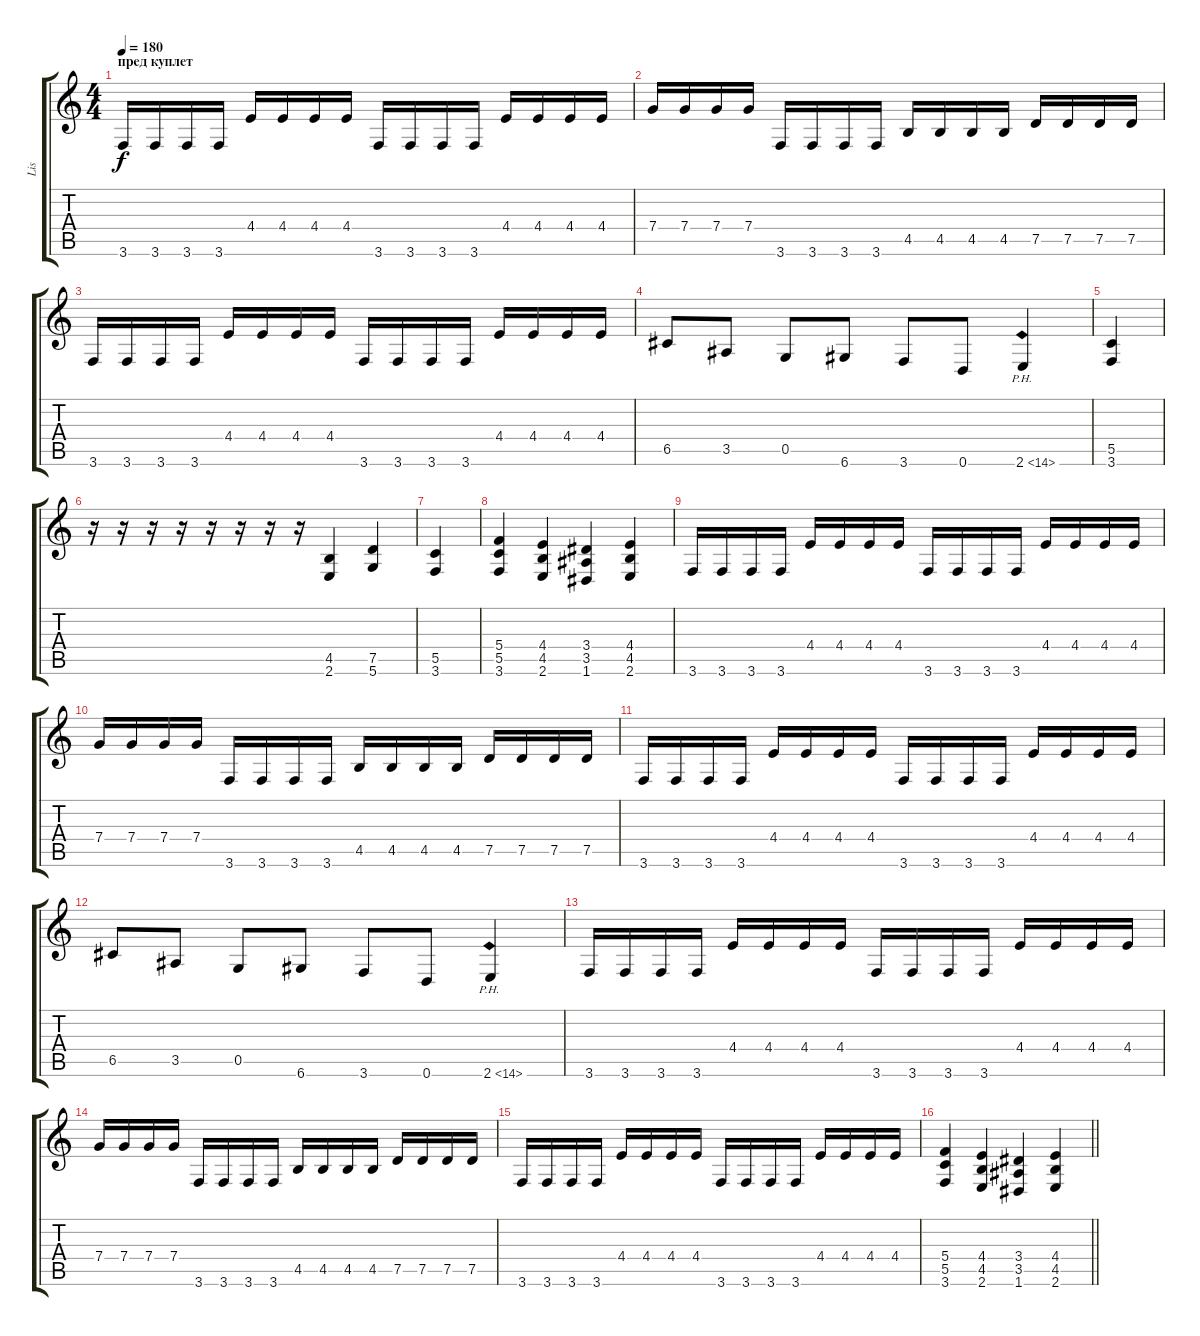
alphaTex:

\track ("Lis" "Lis") {instrument distortionguitar}
\staff {score tabs}
\tuning (D4 A3 F3 C3 G2 D2) {hide}
\ts (4 4)
\section ("" "пред куплет")
\tempo 180
\clef g2
\ks c
3.6.16{dy f} 3.6.16 3.6.16 3.6.16 4.4.16 4.4.16 4.4.16 4.4.16 3.6.16 3.6.16 3.6.16 3.6.16 4.4.16 4.4.16 4.4.16 4.4.16 |
7.4.16 7.4.16 7.4.16 7.4.16 3.6.16 3.6.16 3.6.16 3.6.16 4.5.16 4.5.16 4.5.16 4.5.16 7.5.16 7.5.16 7.5.16 7.5.16 |
3.6.16 3.6.16 3.6.16 3.6.16 4.4.16 4.4.16 4.4.16 4.4.16 3.6.16 3.6.16 3.6.16 3.6.16 4.4.16 4.4.16 4.4.16 4.4.16 |
6.5.8 3.5.8 0.5.8 6.6.8 3.6.8 0.6.8 2.6{ph 12}.4 |
(5.5 3.6).4 |
r.16 r.16 r.16 r.16 r.16 r.16 r.16 r.16 (4.5 2.6).4 (7.5 5.6).4 |
(5.5 3.6).4 |
(5.4 5.5 3.6).4 (4.4 4.5 2.6).4 (3.4 3.5 1.6).4 (4.4 4.5 2.6).4 |
3.6.16 3.6.16 3.6.16 3.6.16 4.4.16 4.4.16 4.4.16 4.4.16 3.6.16 3.6.16 3.6.16 3.6.16 4.4.16 4.4.16 4.4.16 4.4.16 |
7.4.16 7.4.16 7.4.16 7.4.16 3.6.16 3.6.16 3.6.16 3.6.16 4.5.16 4.5.16 4.5.16 4.5.16 7.5.16 7.5.16 7.5.16 7.5.16 |
3.6.16 3.6.16 3.6.16 3.6.16 4.4.16 4.4.16 4.4.16 4.4.16 3.6.16 3.6.16 3.6.16 3.6.16 4.4.16 4.4.16 4.4.16 4.4.16 |
6.5.8 3.5.8 0.5.8 6.6.8 3.6.8 0.6.8 2.6{ph 12}.4 |
3.6.16 3.6.16 3.6.16 3.6.16 4.4.16 4.4.16 4.4.16 4.4.16 3.6.16 3.6.16 3.6.16 3.6.16 4.4.16 4.4.16 4.4.16 4.4.16 |
7.4.16 7.4.16 7.4.16 7.4.16 3.6.16 3.6.16 3.6.16 3.6.16 4.5.16 4.5.16 4.5.16 4.5.16 7.5.16 7.5.16 7.5.16 7.5.16 |
3.6.16 3.6.16 3.6.16 3.6.16 4.4.16 4.4.16 4.4.16 4.4.16 3.6.16 3.6.16 3.6.16 3.6.16 4.4.16 4.4.16 4.4.16 4.4.16 |
\barLineRight lightlight
(5.4 5.5 3.6).4 (4.4 4.5 2.6).4 (3.4 3.5 1.6).4 (4.4 4.5 2.6).4
